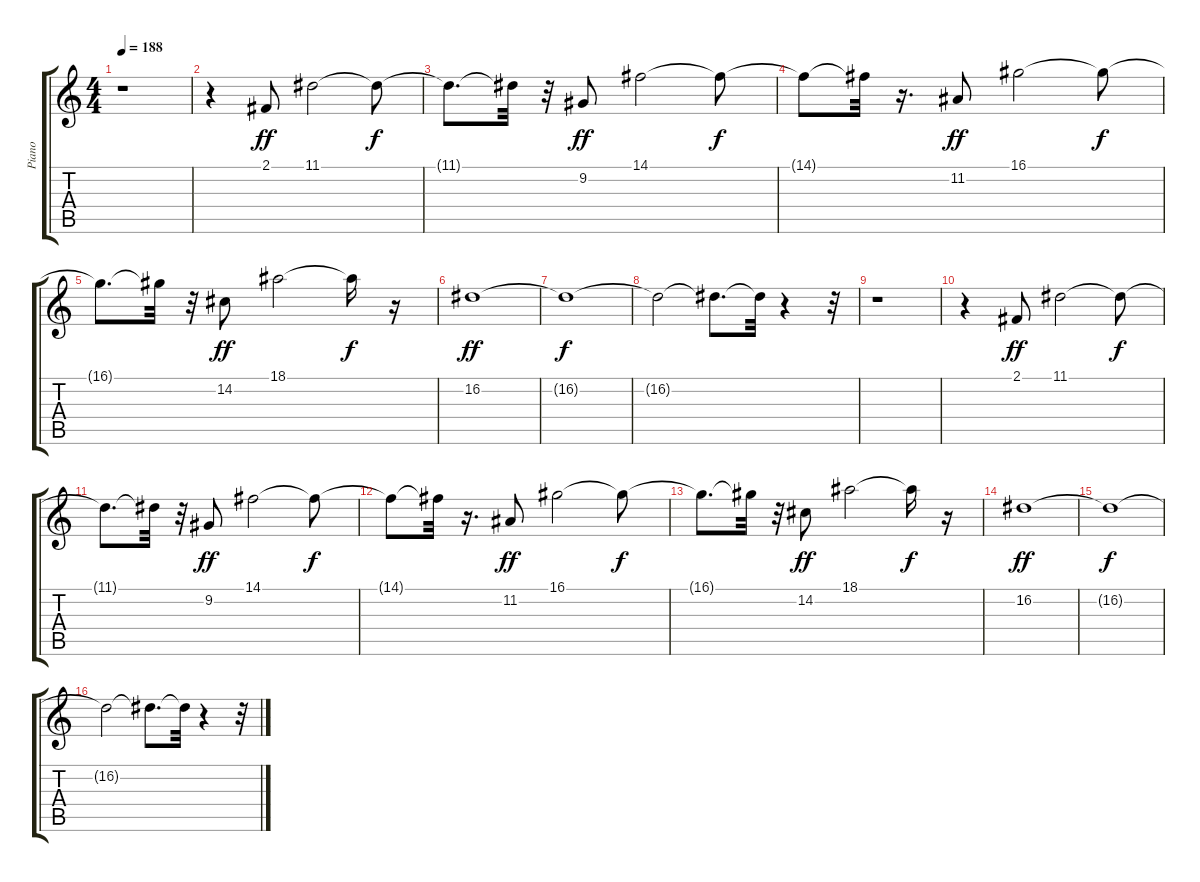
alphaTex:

\track ("Piano" "Piano") {instrument electricgrandpiano}
\staff {score tabs}
\tuning (E4 B3 G3 D3 A2 E2) {hide}
\ts (4 4)
\tempo 188
\clef g2
\ks c
r.1{dy f} |
r.4 2.1.8{dy ff} 11.1.2 11.1{t}.8{dy f} |
11.1{t}.8{d} 11.1{t}.32 r.32 9.2.8{dy ff} 14.1.2 14.1{t}.8{dy f} |
14.1{t}.8 14.1{t}.32 r.16{d} 11.2.8{dy ff} 16.1.2 16.1{t}.8{dy f} |
16.1{t}.8{d} 16.1{t}.32 r.32 14.2.8{dy ff} 18.1.2 18.1{t}.16{dy f} r.16 |
16.2.1{dy ff} |
16.2{t}.1{dy f} |
16.2{t}.2 16.2{t}.8{d} 16.2{t}.32 r.4 r.32 |
r.1 |
r.4 2.1.8{dy ff} 11.1.2 11.1{t}.8{dy f} |
11.1{t}.8{d} 11.1{t}.32 r.32 9.2.8{dy ff} 14.1.2 14.1{t}.8{dy f} |
14.1{t}.8 14.1{t}.32 r.16{d} 11.2.8{dy ff} 16.1.2 16.1{t}.8{dy f} |
16.1{t}.8{d} 16.1{t}.32 r.32 14.2.8{dy ff} 18.1.2 18.1{t}.16{dy f} r.16 |
16.2.1{dy ff} |
16.2{t}.1{dy f} |
16.2{t}.2 16.2{t}.8{d} 16.2{t}.32 r.4 r.32
